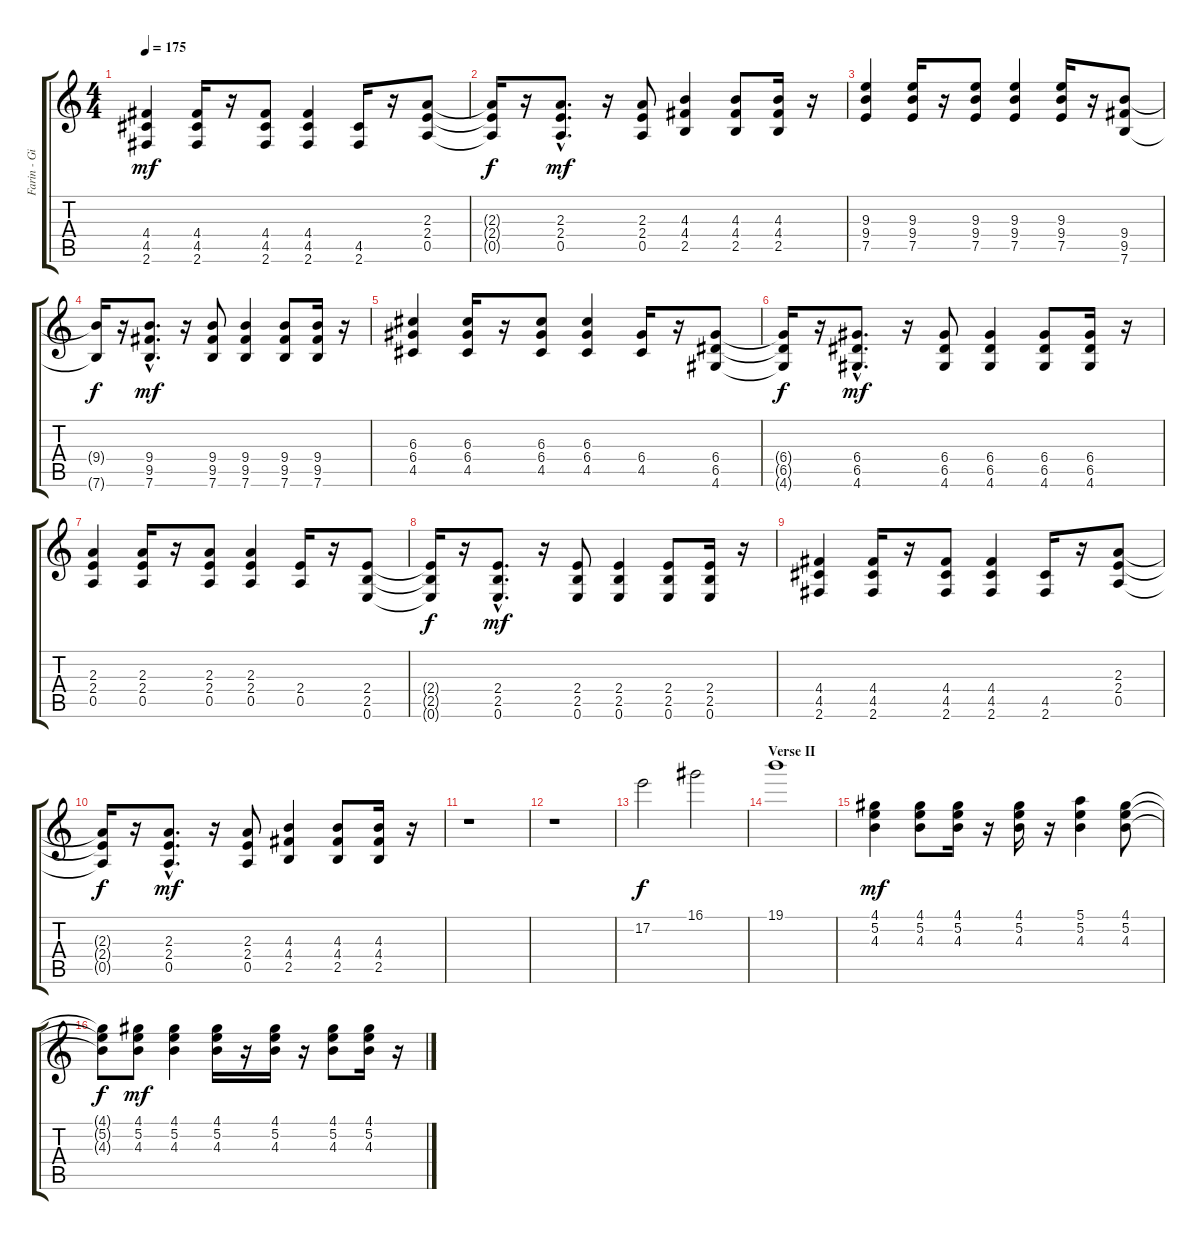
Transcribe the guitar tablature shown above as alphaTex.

\track ("Farin - Gitarre 2" "Farin - Gi") {instrument distortionguitar}
\staff {score tabs}
\tuning (E4 B3 G3 D3 A2 E2) {hide}
\ts (4 4)
\tempo 175
\clef g2
\ks c
(4.4 4.5 2.6).4{dy mf} (4.4 4.5 2.6).16 r.16 (4.4 4.5 2.6).8 (4.4 4.5 2.6).4 (4.5 2.6).16 r.16 (2.3 2.4 0.5).8 |
(2.3{t} 2.4{t} 0.5{t}).16{dy f} r.16 (2.3{hac} 2.4{hac} 0.5{hac}).8{d dy mf} r.16 (2.3 2.4 0.5).8 (4.3 4.4 2.5).4 (4.3 4.4 2.5).8 (4.3 4.4 2.5).16 r.16 |
(9.3 9.4 7.5).4 (9.3 9.4 7.5).16 r.16 (9.3 9.4 7.5).8 (9.3 9.4 7.5).4 (9.3 9.4 7.5).16 r.16 (9.4 9.5 7.6).8 |
(9.4{t} 7.6{t}).16{dy f} r.16 (9.4{hac} 9.5{hac} 7.6{hac}).8{d dy mf} r.16 (9.4 9.5 7.6).8 (9.4 9.5 7.6).4 (9.4 9.5 7.6).8 (9.4 9.5 7.6).16 r.16 |
(6.3 6.4 4.5).4 (6.3 6.4 4.5).16 r.16 (6.3 6.4 4.5).8 (6.3 6.4 4.5).4 (6.4 4.5).16 r.16 (6.4 6.5 4.6).8 |
(6.4{t} 6.5{t} 4.6{t}).16{dy f} r.16 (6.4{hac} 6.5{hac} 4.6{hac}).8{d dy mf} r.16 (6.4 6.5 4.6).8 (6.4 6.5 4.6).4 (6.4 6.5 4.6).8 (6.4 6.5 4.6).16 r.16 |
(2.3 2.4 0.5).4 (2.3 2.4 0.5).16 r.16 (2.3 2.4 0.5).8 (2.3 2.4 0.5).4 (2.4 0.5).16 r.16 (2.4 2.5 0.6).8 |
(2.4{t} 2.5{t} 0.6{t}).16{dy f} r.16 (2.4{hac} 2.5{hac} 0.6{hac}).8{d dy mf} r.16 (2.4 2.5 0.6).8 (2.4 2.5 0.6).4 (2.4 2.5 0.6).8 (2.4 2.5 0.6).16 r.16 |
(4.4 4.5 2.6).4 (4.4 4.5 2.6).16 r.16 (4.4 4.5 2.6).8 (4.4 4.5 2.6).4 (4.5 2.6).16 r.16 (2.3 2.4 0.5).8 |
(2.3{t} 2.4{t} 0.5{t}).16{dy f} r.16 (2.3{hac} 2.4{hac} 0.5{hac}).8{d dy mf} r.16 (2.3 2.4 0.5).8 (4.3 4.4 2.5).4 (4.3 4.4 2.5).8 (4.3 4.4 2.5).16 r.16 |
r.1 |
r.1 |
17.2.2{dy f} 16.1.2 |
\section ("" "Verse II")
19.1.1 |
(4.1 5.2 4.3).4{dy mf} (4.1 5.2 4.3).8 (4.1 5.2 4.3).16 r.16 (4.1 5.2 4.3).16 r.16 (5.1 5.2 4.3).4 (4.1 5.2 4.3).8 |
(4.1{t} 5.2{t} 4.3{t}).8{dy f} (4.1 5.2 4.3).8{dy mf} (4.1 5.2 4.3).4 (4.1 5.2 4.3).16 r.16 (4.1 5.2 4.3).16 r.16 (4.1 5.2 4.3).8 (4.1 5.2 4.3).16 r.16
